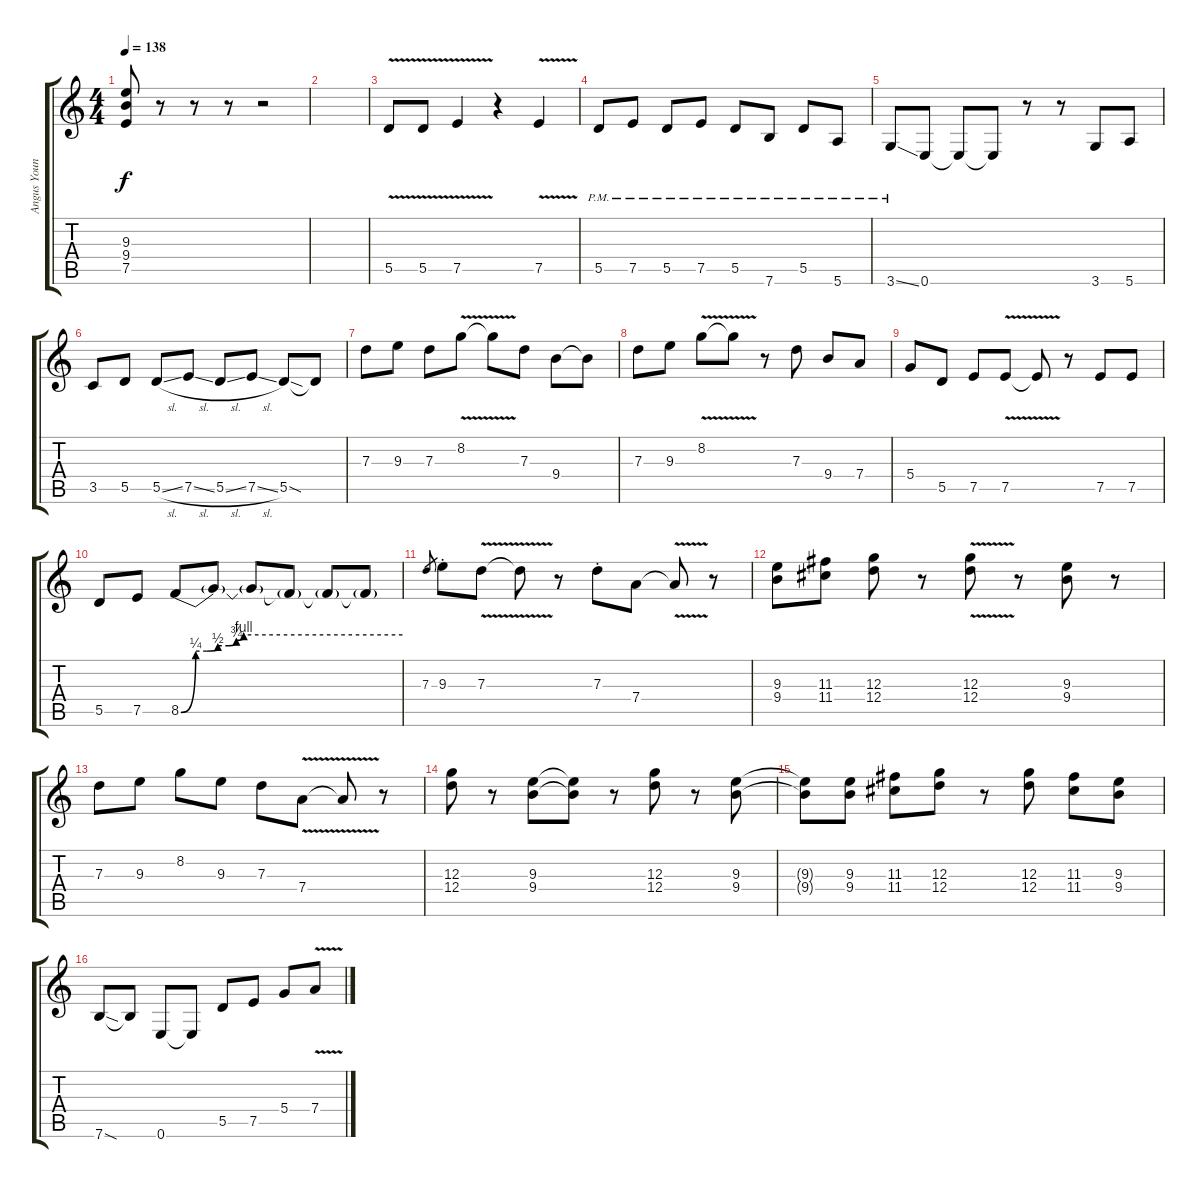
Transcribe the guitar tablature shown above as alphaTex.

\track ("Angus Young" "Angus Youn") {instrument distortionguitar}
\staff {score tabs}
\tuning (E4 B3 G3 D3 A2 E2) {hide}
\ts (4 4)
\tempo 138
\clef g2
\ks c
(9.3 9.4 7.5).8{dy f} r.8 r.8 r.8 r.2 |
|
5.5{v}.8 5.5{v}.8 7.5{v}.4 r.4 7.5{v}.4 |
5.5{pm}.8 7.5{pm}.8 5.5{pm}.8 7.5{pm}.8 5.5{pm}.8 7.6{pm}.8 5.5{pm}.8 5.6{pm}.8 |
3.6{ss pm}.8 0.6.8 0.6{t}.8 0.6{t}.8 r.8 r.8 3.6.8 5.6.8 |
3.5.8 5.5.8 5.5{sl}.8 7.5{sl}.8 5.5{sl}.8 7.5{sl}.8 5.5{sod}.8 5.5{t}.8 |
7.3.8 9.3.8 7.3.8 8.2{v}.8 8.2{t}.8 7.3.8 9.4.8 9.4{t}.8 |
7.3.8 9.3.8 8.2{v}.8 8.2{t}.8 r.8 7.3.8 9.4.8 7.4.8 |
5.4.8 5.5.8 7.5.8 7.5{v}.8 7.5{t}.8 r.8 7.5.8 7.5.8 |
5.5.8 7.5.8 8.5{be (custom 0 0 4 1 7 1 10 2 13 2 15 3 17 4 60 4)}.8 8.5{t}.8 8.5{t}.8 8.5{t}.8 8.5{t}.8 8.5{t}.8 |
7.3.8{gr} 9.3{st}.8 7.3{v}.8 7.3{t}.8 r.8 7.3{st}.8 7.4.8 7.4{v t}.8 r.8 |
(9.3 9.4).8 (11.3 11.4).8 (12.3 12.4).8 r.8 (12.3 12.4{v}).8 r.8 (9.3 9.4).8 r.8 |
7.3.8 9.3.8 8.2.8 9.3.8 7.3.8 7.4{v}.8 7.4{t}.8 r.8 |
(12.3 12.4).8 r.8 (9.3 9.4).8 (9.3{t} 9.4{t}).8 r.8 (12.3 12.4).8 r.8 (9.3 9.4).8 |
(9.3{t} 9.4{t}).8 (9.3 9.4).8 (11.3 11.4).8 (12.3 12.4).8 r.8 (12.3 12.4).8 (11.3 11.4).8 (9.3 9.4).8 |
7.6{sod}.8 7.6{t}.8 0.6.8 0.6{t}.8 5.5.8 7.5.8 5.4.8 7.4{v}.8
